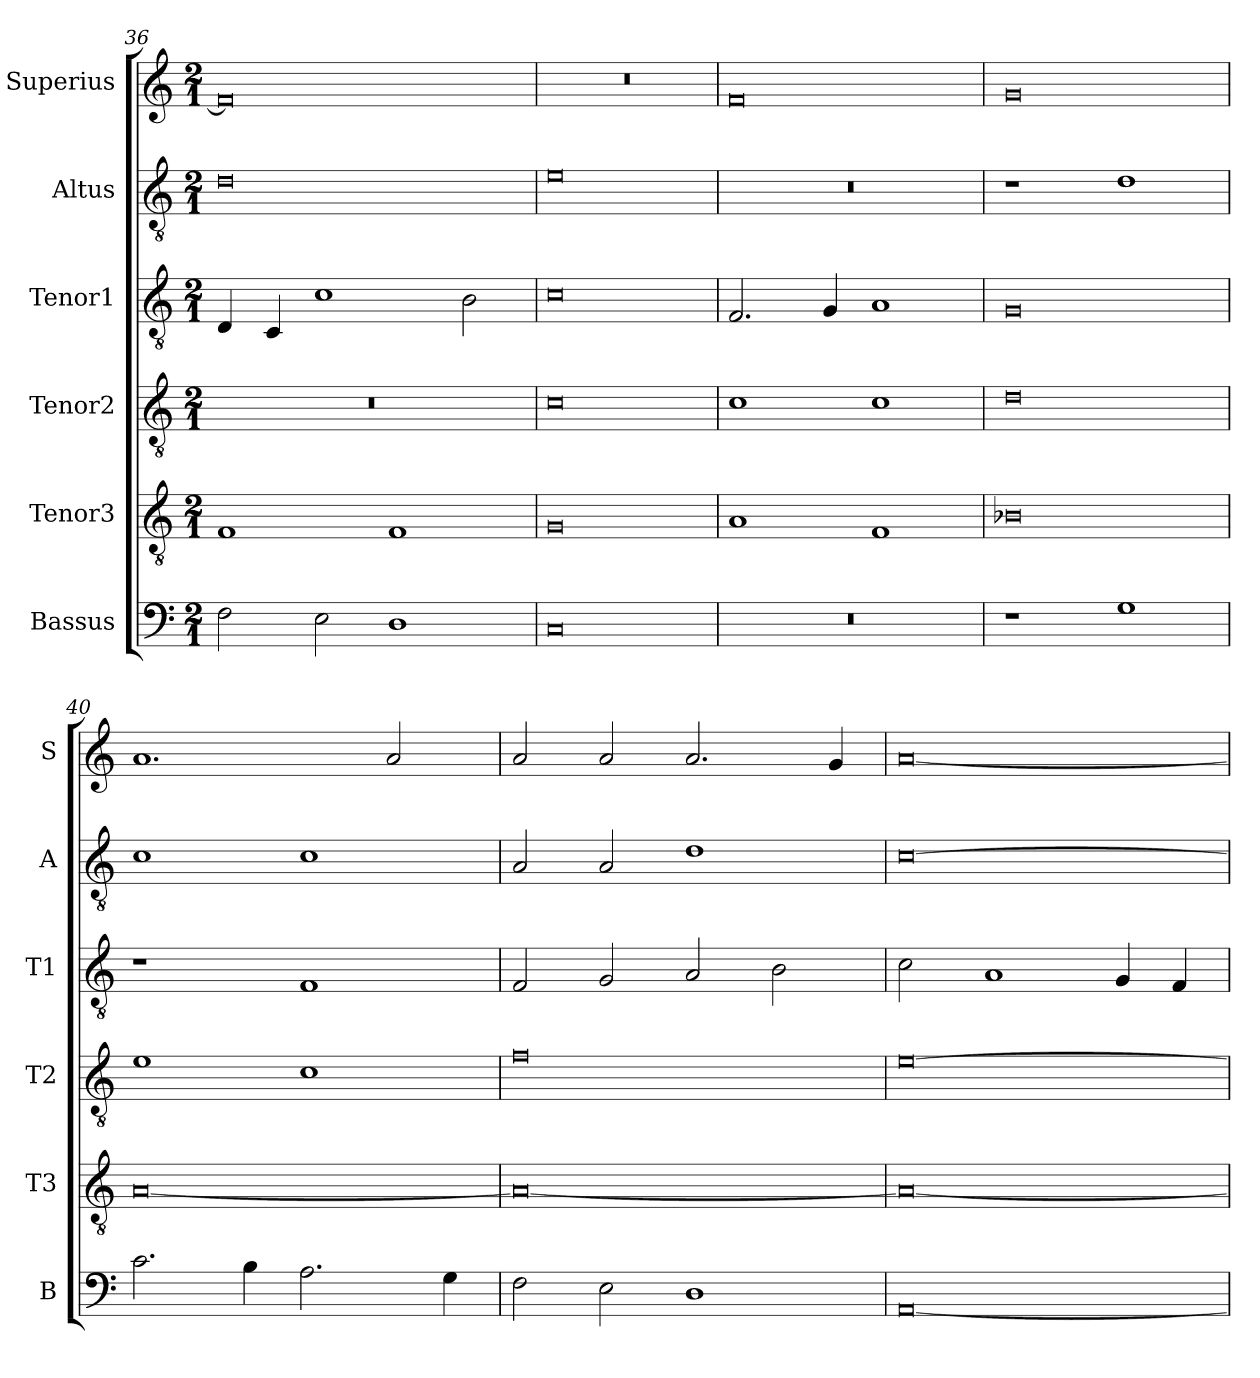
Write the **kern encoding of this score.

**kern	**kern	**kern	**kern	**kern	**kern
*part6	*part5	*part4	*part3	*part2	*part1
*staff6	*staff5	*staff4	*staff3	*staff2	*staff1
*I"Bassus	*I"Tenor3	*I"Tenor2	*I"Tenor1	*I"Altus	*I"Superius
*I'B	*I'T3	*I'T2	*I'T1	*I'A	*I'S
*clefF4	*clefGv2	*clefGv2	*clefGv2	*clefGv2	*clefG2
*k[]	*k[]	*k[]	*k[]	*k[]	*k[]
*M2/1	*M2/1	*M2/1	*M2/1	*M2/1	*M2/1
=36	=36	=36	=36	=36	=36
2F\	1F	0r	4D/	0d	0f]
.	.	.	4C/	.	.
2E\	.	.	1c	.	.
1D	1F	.	.	.	.
.	.	.	2B\	.	.
=37	=37	=37	=37	=37	=37
0C	0G	0c	0c	0e	0r
=38	=38	=38	=38	=38	=38
0r	1A	1c	2.F/	0r	0f
.	.	.	4G/	.	.
.	1F	1c	1A	.	.
=39	=39	=39	=39	=39	=39
1r	0B-X	0d	0G	1r	0g
1G	.	.	.	1d	.
=40	=40	=40	=40	=40	=40
2.c\	[0A	1e	1r	1c	1.a
4B\	.	.	.	.	.
2.A\	.	1c	1F	1c	.
.	.	.	.	.	2a/
4G\	.	.	.	.	.
=41	=41	=41	=41	=41	=41
2F\	0A_	0f	2F/	2A/	2a/
2E\	.	.	2G/	2A/	2a/
1D	.	.	2A/	1d	2.a/
.	.	.	2B\	.	.
.	.	.	.	.	4g/
=42	=42	=42	=42	=42	=42
[0AA	0A_	[0e	2c\	[0c	[0a
.	.	.	1A	.	.
.	.	.	4G/	.	.
.	.	.	4F/	.	.
=	=	=	=	=	=
*-	*-	*-	*-	*-	*-
